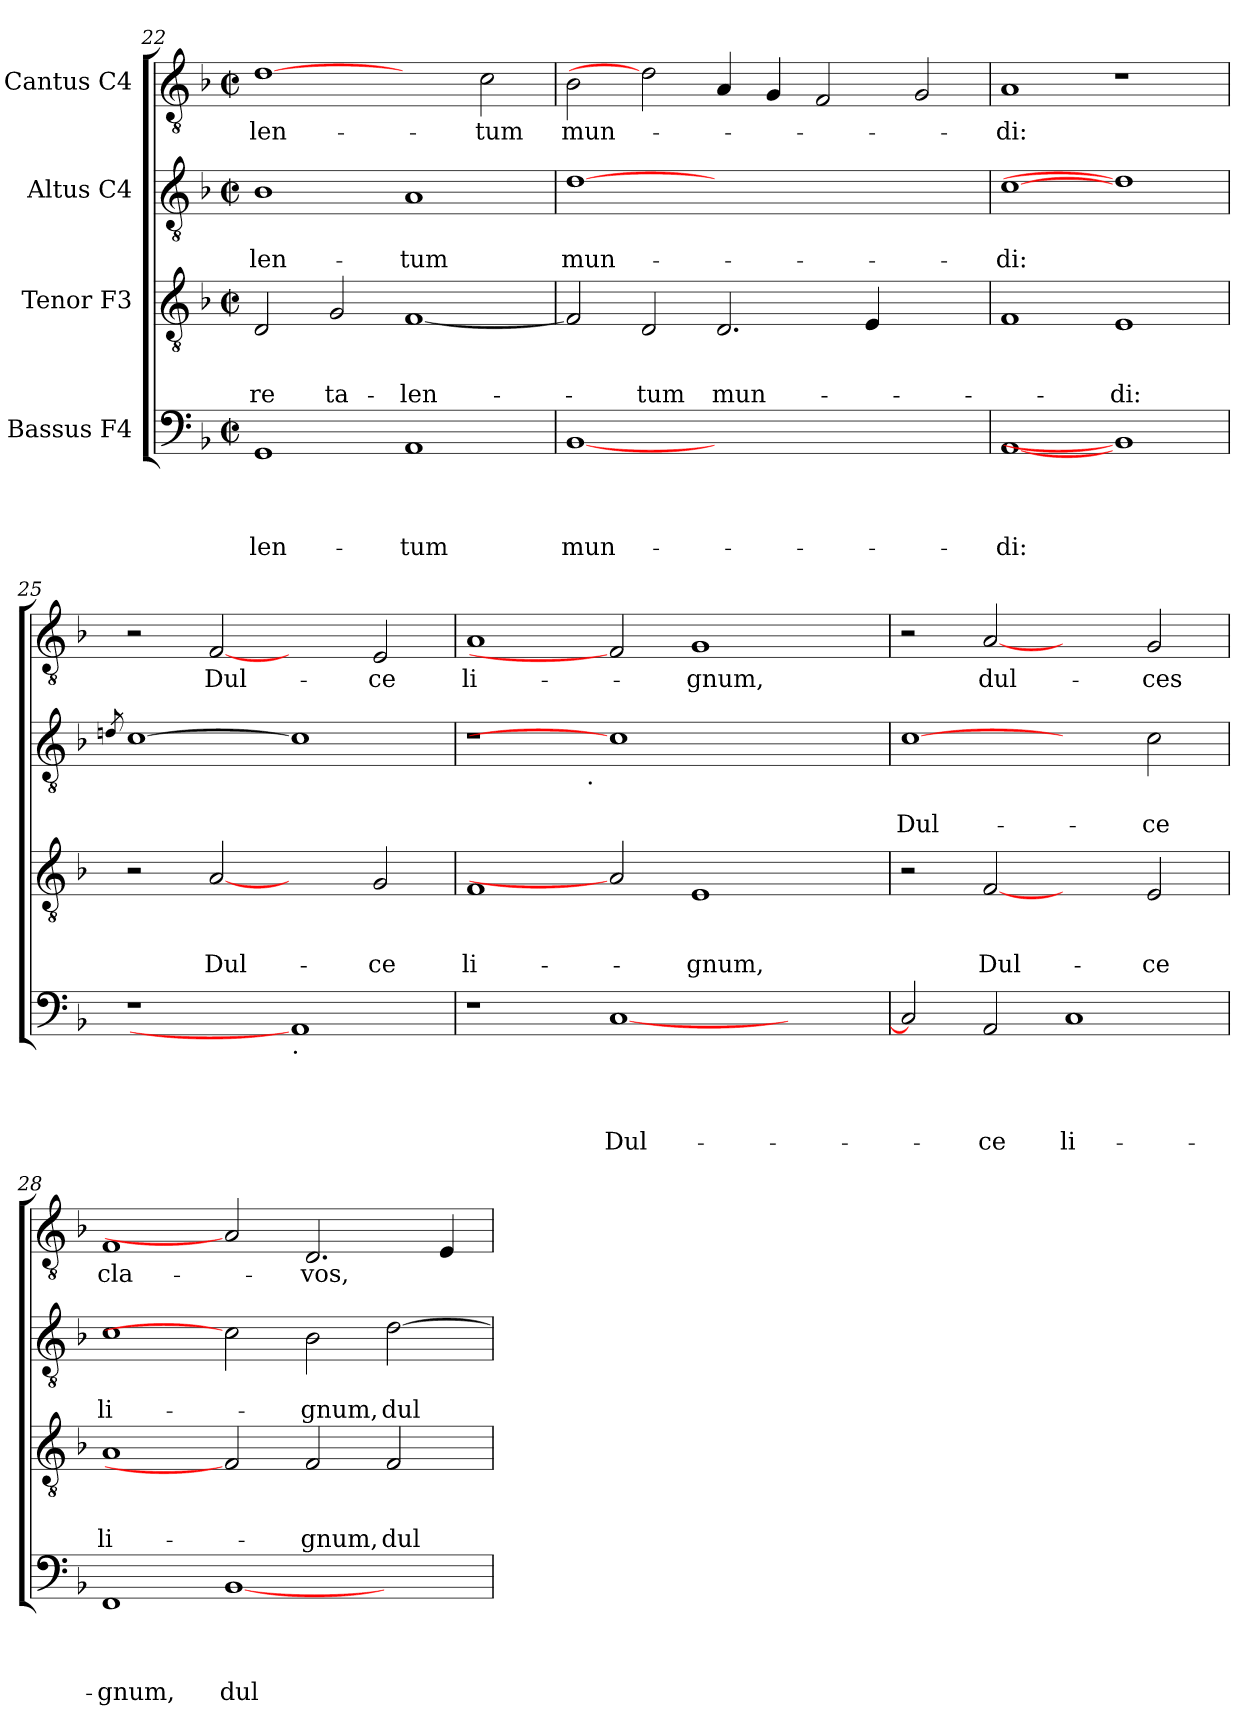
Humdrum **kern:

**kern	**text	**text	**text	**text	**kern	**text	**text	**text	**kern	**text	**text	**kern	**text
*part4	*part4	*part4	*part4	*part4	*part3	*part3	*part3	*part3	*part2	*part2	*part2	*part1	*part1
*staff4	*staff4	*staff4	*staff4	*staff4	*staff3	*staff3	*staff3	*staff3	*staff2	*staff2	*staff2	*staff1	*staff1
*I"Bassus F4	*	*	*	*	*I"Tenor F3	*	*	*	*I"Altus C4	*	*	*I"Cantus C4	*
*clefF4	*	*	*	*	*clefGv2	*	*	*	*clefGv2	*	*	*clefGv2	*
*k[b-]	*	*	*	*	*k[b-]	*	*	*	*k[b-]	*	*	*k[b-]	*
*F:	*	*	*	*	*F:	*	*	*	*F:	*	*	*F:	*
*M2/2	*	*	*	*	*M2/2	*	*	*	*M2/2	*	*	*M2/2	*
*met(c|)	*	*	*	*	*met(c|)	*	*	*	*met(c|)	*	*	*met(c|)	*
=22	=22	=22	=22	=22	=22	=22	=22	=22	=22	=22	=22	=22	=22
!	!	!	!	!LO:LY:b:rj	!	!	!	!LO:LY:b:rj	!	!	!LO:LY:b:rj	!	!LO:LY:b:rj
1GG	.	.	.	-len-	2D/	.	.	-re	1B-	.	-len-	[1d	-len-
!	!	!	!	!	!	!	!	!LO:LY:b:rj	!	!	!	!	!
.	.	.	.	.	2G/	.	.	ta-	.	.	.	.	.
!	!	!	!	!LO:LY:b:rj	!	!	!	!LO:LY:b:rj	!	!	!LO:LY:b:rj	!	!
1AA	.	.	.	-tum	[<1F	.	.	-len-	1A	.	-tum	2ryy	.
!	!	!	!	!	!	!	!	!	!	!	!	!	!LO:LY:b:rj
.	.	.	.	.	.	.	.	.	.	.	.	2c\	-tum
=23	=23	=23	=23	=23	=23	=23	=23	=23	=23	=23	=23	=23	=23
!	!	!	!	!LO:LY:b:rj	!	!	!	!	!	!	!LO:LY:b:rj	!	!LO:LY:b:rj
[1BB-	.	.	.	mun-	2F/]	.	.	.	[1d	.	mun-	2B-\	mun-
!	!	!	!	!	!	!	!	!LO:LY:b:rj	!	!	!	!	!
.	.	.	.	.	2D/	.	.	-tum	.	.	.	2d]	.
!	!	!	!	!	!	!	!	!LO:LY:b:rj	!	!	!	!	!
1.ryy	.	.	.	.	2.D/	.	.	mun-	1.ryy	.	.	4A/	.
.	.	.	.	.	.	.	.	.	.	.	.	4G/	.
.	.	.	.	.	.	.	.	.	.	.	.	2F/	.
.	.	.	.	.	4E/	.	.	.	.	.	.	.	.
.	.	.	.	.	2ryy	.	.	.	.	.	.	2G/	.
=24	=24	=24	=24	=24	=24	=24	=24	=24	=24	=24	=24	=24	=24
!	!	!	!	!LO:LY:b:rj	!	!	!	!	!	!	!LO:LY:b:rj	!	!LO:LY:b:rj
[1AA	.	.	.	-di:	1F	.	.	.	[1c	.	-di:	1A	-di:
!	!	!	!	!	!	!	!	!LO:LY:b:rj	!	!	!	!	!
1BB-]	.	.	.	.	1E	.	.	-di:	1d]	.	.	1r	.
!!LO:PB:g=z
=25	=25	=25	=25	=25	=25	=25	=25	=25	=25	=25	=25	=25	=25
.	.	.	.	.	.	.	.	.	8qdn/	.	.	.	.
1r	.	.	.	.	2r	.	.	.	[1c	.	.	2r	.
!	!	!	!	!	!	!	!	!LO:LY:b:rj	!	!	!	!	!LO:LY:b:rj
.	.	.	.	.	[2A	.	.	Dul-	.	.	.	[2F	Dul-
!LO:TX:b:t=.	!	!	!	!	!	!	!	!	!	!	!	!	!
1AA]	.	.	.	.	2ryy	.	.	.	1c]	.	.	2ryy	.
!	!	!	!	!	!	!	!	!LO:LY:b:rj	!	!	!	!	!LO:LY:b:rj
.	.	.	.	.	2G/	.	.	-ce	.	.	.	2E/	-ce
=26	=26	=26	=26	=26	=26	=26	=26	=26	=26	=26	=26	=26	=26
!	!	!	!	!	!	!	!	!LO:LY:b:rj	!	!	!	!	!LO:LY:b:rj
*	*	*	*	*	*	*	*	*	*^	*	*	*	*
1r	.	.	.	.	1F	.	.	li-	1r	2...ryy	.	.	1A	li-
!	!	!	!	!	!	!	!	!	!	!LO:TX:b:t=.	!	!	!	!
.	.	.	.	.	.	.	.	.	.	1ryy	.	.	.	.
!	!	!	!	!LO:LY:b:rj	!	!	!	!	!	!	!	!	!	!
[<1C	.	.	.	Dul-	2A]	.	.	.	1c]	.	.	.	2F]	.
!	!	!	!	!	!	!	!	!LO:LY:b:rj	!	!	!	!	!	!LO:LY:b:rj
.	.	.	.	.	1E	.	.	-gnum,	.	.	.	.	1G	-gnum,
.	.	.	.	.	.	.	.	.	.	2ryy	.	.	.	.
2ryy	.	.	.	.	.	.	.	.	2ryy	.	.	.	.	.
.	.	.	.	.	.	.	.	.	.	16ryy	.	.	.	.
=27	=27	=27	=27	=27	=27	=27	=27	=27	=27	=27	=27	=27	=27	=27
!	!	!	!	!	!	!	!	!	!	!	!	!LO:LY:b:rj	!	!
*	*	*	*	*	*	*	*	*	*v	*v	*	*	*	*
2C/]	.	.	.	.	2r	.	.	.	[1c	.	Dul-	2r	.
!	!	!	!	!LO:LY:b:rj	!	!	!	!LO:LY:b:rj	!	!	!	!	!LO:LY:b:rj
2AA/	.	.	.	-ce	[2F	.	.	Dul-	.	.	.	[2A	dul-
!	!	!	!	!LO:LY:b:rj	!	!	!	!	!	!	!	!	!
1C	.	.	.	li-	2ryy	.	.	.	2ryy	.	.	2ryy	.
!	!	!	!	!	!	!	!	!LO:LY:b:rj	!	!	!LO:LY:b:rj	!	!LO:LY:b:rj
.	.	.	.	.	2E/	.	.	-ce	2c\	.	-ce	2G/	-ces
=28	=28	=28	=28	=28	=28	=28	=28	=28	=28	=28	=28	=28	=28
!	!	!	!	!LO:LY:b:rj	!	!	!	!LO:LY:b:rj	!	!	!LO:LY:b:rj	!	!LO:LY:b:rj
1FF	.	.	.	-gnum,	1A	.	.	li-	1c	.	li-	1F	cla-
!	!	!	!	!LO:LY:b:rj	!	!	!	!	!	!	!	!	!
[<1BB-	.	.	.	dul-	2F]	.	.	.	2c]	.	.	2A]	.
!	!	!	!	!	!	!	!	!LO:LY:b:rj	!	!	!LO:LY:b:rj	!	!LO:LY:b:rj
.	.	.	.	.	2F/	.	.	-gnum,	2B-\	.	-gnum,	2.D/	-vos,
!	!	!	!	!	!	!	!	!LO:LY:b:rj	!	!	!LO:LY:b:rj	!	!
2ryy	.	.	.	.	2F/	.	.	dul-	[>2d\	.	dul-	.	.
.	.	.	.	.	.	.	.	.	.	.	.	4E/	.
=	=	=	=	=	=	=	=	=	=	=	=	=	=
*-	*-	*-	*-	*-	*-	*-	*-	*-	*-	*-	*-	*-	*-
